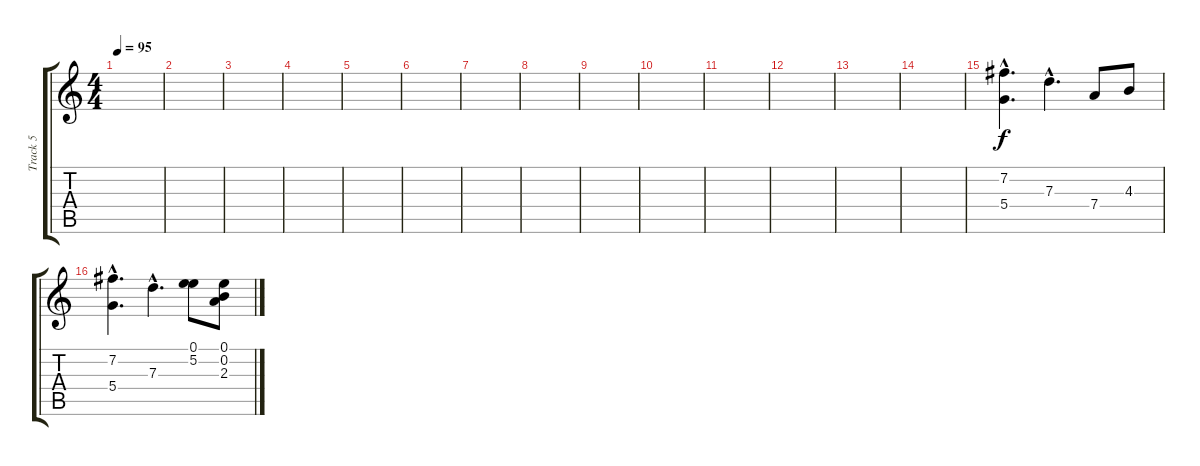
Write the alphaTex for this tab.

\track ("Track 5" "Track 5") {instrument acousticguitarnylon}
\staff {score tabs}
\tuning (E4 B3 G3 D3 A2 E2) {hide}
\ts (4 4)
\tempo 95
\clef g2
\ks c
|
|
|
|
|
|
|
|
|
|
|
|
|
|
(7.2{hac} 5.4{hac}).4{d} 7.3{hac}.4{d} 7.4.8 4.3.8 |
(7.2{hac} 5.4{hac}).4{d} 7.3{hac}.4{d} (0.1 5.2).8 (0.1 0.2 2.3).8
